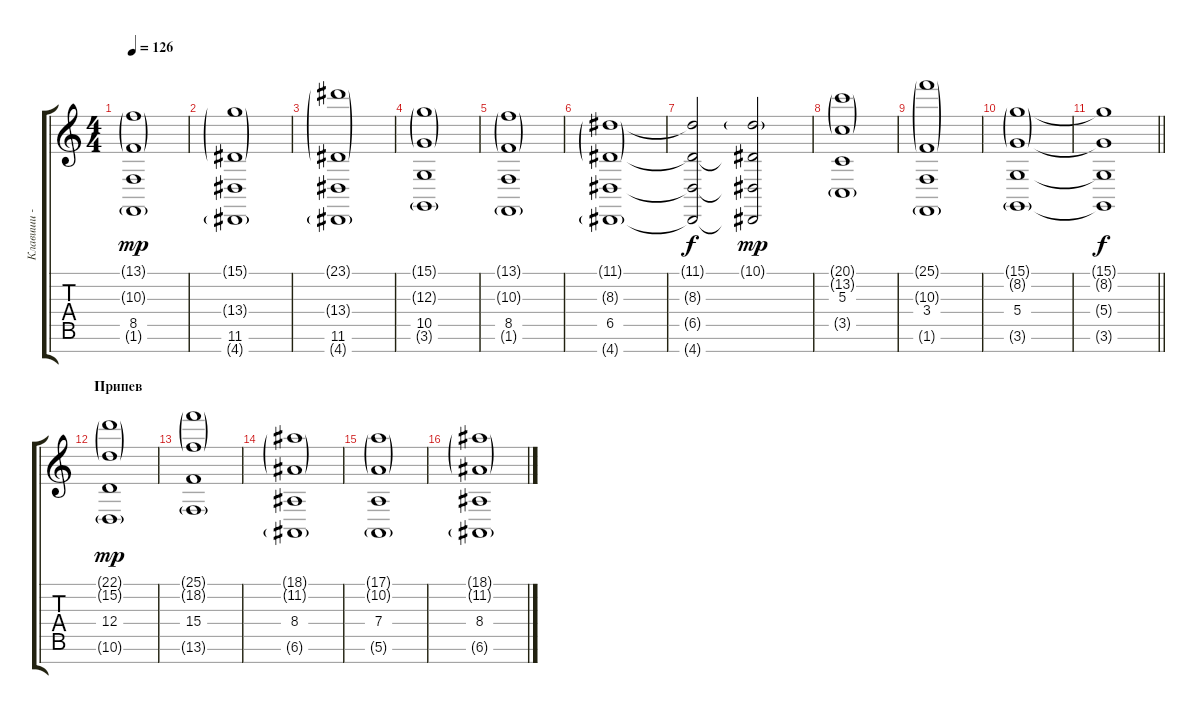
\track ("Клавиши - фон" "Клавиши - ") {instrument stringensemble1}
\staff {score tabs}
\tuning (E4 B3 G3 D3 A2 E2 B1) {hide}
\ts (4 4)
\tempo 126
\clef g2
\ks c
(13.1{g} 10.3{g} 8.5 1.6{g}).1{dy mp} |
(15.1{g} 13.4{g} 11.6 4.7{g}).1 |
(23.1{g} 13.4{g} 11.6 4.7{g}).1 |
(15.1{g} 12.3{g} 10.5 3.6{g}).1 |
(13.1{g} 10.3{g} 8.5 1.6{g}).1 |
(11.1{g} 8.3{g} 6.5 4.7{g}).1 |
(11.1{t} 8.3{t} 6.5{t} 4.7{t}).2{dy f} (10.1{g} 8.3{t} 6.5{t} 4.7{t}).2{dy mp} |
(20.1{g} 13.2{g} 5.3 3.5{g}).1 |
(25.1{g} 10.3{g} 3.4 1.6{g}).1 |
(15.1{g} 8.2{g} 5.4 3.6{g}).1 |
\barLineRight lightlight
(15.1{t} 8.2{t} 5.4{t} 3.6{t}).1{dy f} |
\section ("" "Припев")
(22.1{g} 15.2{g} 12.4 10.6{g}).1{dy mp} |
(25.1{g} 18.2{g} 15.4 13.6{g}).1 |
(18.1{g} 11.2{g} 8.4 6.6{g}).1 |
(17.1{g} 10.2{g} 7.4 5.6{g}).1 |
(18.1{g} 11.2{g} 8.4 6.6{g}).1
